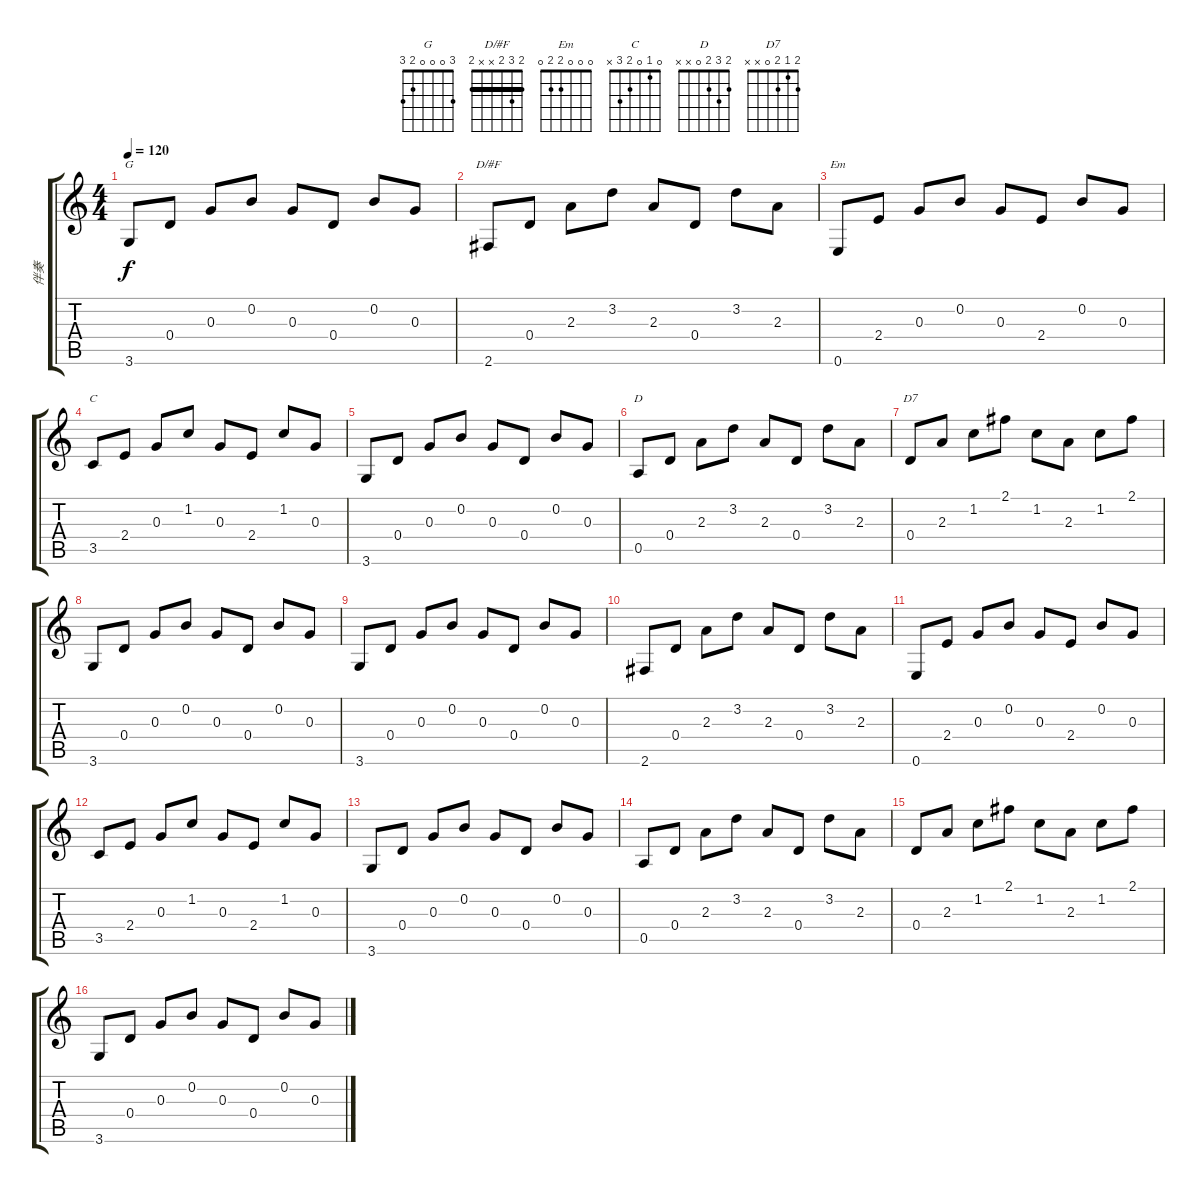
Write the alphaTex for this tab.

\track ("伴奏" "伴奏") {instrument acousticguitarsteel}
\staff {score tabs}
\tuning (E4 B3 G3 D3 A2 E2) {hide}
\chord ("G" 3 0 0 0 2 3)
\chord ("D/#F" 2 3 2 x x 2) {barre 2}
\chord ("Em" 0 0 0 2 2 0)
\chord ("C" 0 1 0 2 3 x)
\chord ("D" 2 3 2 0 x x)
\chord ("D7" 2 1 2 0 x x)
\ts (4 4)
\tempo 120
\clef g2
\ks c
3.6.8{ch "G" dy f} 0.4.8 0.3.8 0.2.8 0.3.8 0.4.8 0.2.8 0.3.8 |
2.6.8{ch "D/#F"} 0.4.8 2.3.8 3.2.8 2.3.8 0.4.8 3.2.8 2.3.8 |
0.6.8{ch "Em"} 2.4.8 0.3.8 0.2.8 0.3.8 2.4.8 0.2.8 0.3.8 |
3.5.8{ch "C"} 2.4.8 0.3.8 1.2.8 0.3.8 2.4.8 1.2.8 0.3.8 |
3.6.8 0.4.8 0.3.8 0.2.8 0.3.8 0.4.8 0.2.8 0.3.8 |
0.5.8{ch "D"} 0.4.8 2.3.8 3.2.8 2.3.8 0.4.8 3.2.8 2.3.8 |
0.4.8{ch "D7"} 2.3.8 1.2.8 2.1.8 1.2.8 2.3.8 1.2.8 2.1.8 |
3.6.8 0.4.8 0.3.8 0.2.8 0.3.8 0.4.8 0.2.8 0.3.8 |
3.6.8 0.4.8 0.3.8 0.2.8 0.3.8 0.4.8 0.2.8 0.3.8 |
2.6.8 0.4.8 2.3.8 3.2.8 2.3.8 0.4.8 3.2.8 2.3.8 |
0.6.8 2.4.8 0.3.8 0.2.8 0.3.8 2.4.8 0.2.8 0.3.8 |
3.5.8 2.4.8 0.3.8 1.2.8 0.3.8 2.4.8 1.2.8 0.3.8 |
3.6.8 0.4.8 0.3.8 0.2.8 0.3.8 0.4.8 0.2.8 0.3.8 |
0.5.8 0.4.8 2.3.8 3.2.8 2.3.8 0.4.8 3.2.8 2.3.8 |
0.4.8 2.3.8 1.2.8 2.1.8 1.2.8 2.3.8 1.2.8 2.1.8 |
3.6.8 0.4.8 0.3.8 0.2.8 0.3.8 0.4.8 0.2.8 0.3.8
